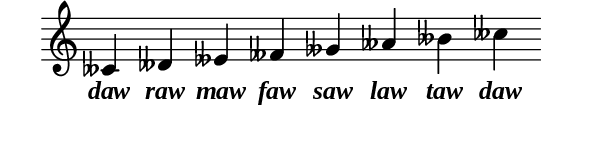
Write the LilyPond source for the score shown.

\version "2.18.2"
\include "lilypond-book-preamble.ly"
\paper  {
  ragged-right = ##f
  #(set! paper-alist (cons '("solfege" . (cons (* 4 in) (* 1 in))) paper-alist))
  #(set-paper-size "solfege")

  #(define fonts
    (make-pango-font-tree "Times New Roman"
                          "Nimbus Sans"
                          "Luxi Mono"
                          (/ staff-height pt 20)))
}

\score {
  <<
    \new Staff \relative c' {
      \clef "G" 
      \time 12/4
      \omit Score.TimeSignature
      \omit Score.BarLine
      \stemUp
      \new Voice = "myRhythm" {
        ceses deses eses feses geses aeses beses ceses
      }
    }
    \new Lyrics {
      \lyricsto "myRhythm" {
        \override Lyrics.LyricText.font-shape = #'italic
        \override Lyrics.LyricText.font-series = #'bold
        daw raw maw faw saw law taw daw
      }
    }
  >>
  \layout {
  }
}

% vim: lisp sw=1 ts=1 sts=1 et

